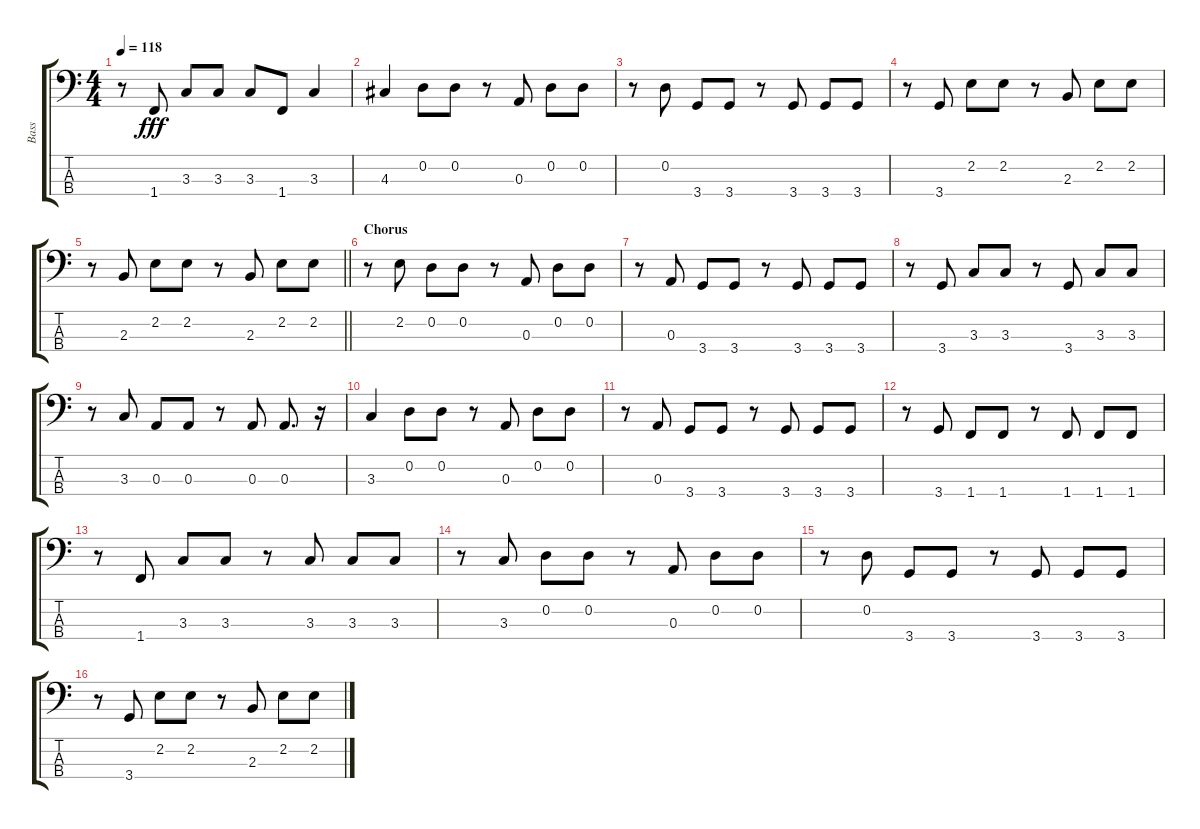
\track ("Bass" "Bass") {instrument electricbassfinger}
\staff {score tabs}
\tuning (G2 D2 A1 E1) {hide}
\ts (4 4)
\tempo 118
\clef f4
\ks c
r.8{dy fff} 1.4.8 3.3.8 3.3.8 3.3.8 1.4.8 3.3.4 |
4.3.4 0.2.8 0.2.8 r.8 0.3.8 0.2.8 0.2.8 |
r.8 0.2.8 3.4.8 3.4.8 r.8 3.4.8 3.4.8 3.4.8 |
r.8 3.4.8 2.2.8 2.2.8 r.8 2.3.8 2.2.8 2.2.8 |
\barLineRight lightlight
r.8 2.3.8 2.2.8 2.2.8 r.8 2.3.8 2.2.8 2.2.8 |
\section ("" "Chorus")
r.8 2.2.8 0.2.8 0.2.8 r.8 0.3.8 0.2.8 0.2.8 |
r.8 0.3.8 3.4.8 3.4.8 r.8 3.4.8 3.4.8 3.4.8 |
r.8 3.4.8 3.3.8 3.3.8 r.8 3.4.8 3.3.8 3.3.8 |
r.8 3.3.8 0.3.8 0.3.8 r.8 0.3.8 0.3.8{d} r.16 |
3.3.4 0.2.8 0.2.8 r.8 0.3.8 0.2.8 0.2.8 |
r.8 0.3.8 3.4.8 3.4.8 r.8 3.4.8 3.4.8 3.4.8 |
r.8 3.4.8 1.4.8 1.4.8 r.8 1.4.8 1.4.8 1.4.8 |
r.8 1.4.8 3.3.8 3.3.8 r.8 3.3.8 3.3.8 3.3.8 |
r.8 3.3.8 0.2.8 0.2.8 r.8 0.3.8 0.2.8 0.2.8 |
r.8 0.2.8 3.4.8 3.4.8 r.8 3.4.8 3.4.8 3.4.8 |
r.8 3.4.8 2.2.8 2.2.8 r.8 2.3.8 2.2.8 2.2.8
